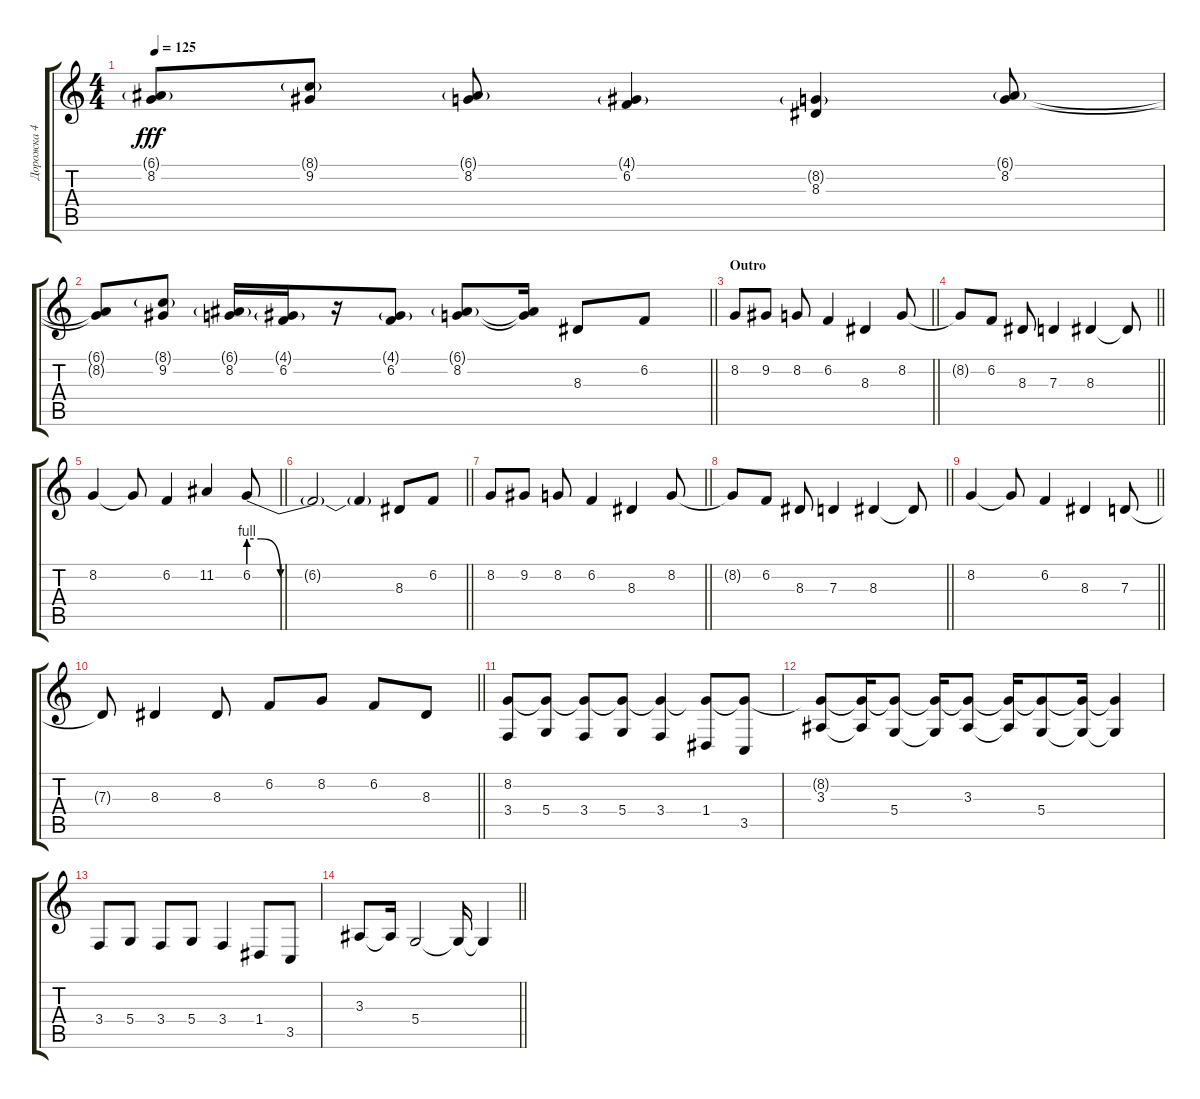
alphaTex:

\track ("Дорожка 4" "Дорожка 4") {instrument altosax}
\staff {score tabs}
\tuning (E4 B3 G3 D3 A2 E2) {hide}
\ts (4 4)
\tempo 125
\clef g2
\ks c
(6.1{g} 8.2).8{dy fff} (8.1{g} 9.2).8 (6.1{g} 8.2).8 (4.1{g} 6.2).4 (8.2{g} 8.3).4 (6.1{g} 8.2).8 |
\barLineRight lightlight
(6.1{t} 8.2{t}).8 (8.1{g} 9.2).8 (6.1{g} 8.2).16 (4.1{g} 6.2).16 r.16 (4.1{g} 6.2).8 (6.1{g} 8.2).8 (6.1{t} 8.2{t}).16 8.3.8 6.2.8 |
\section ("" "Outro")
\barLineRight lightlight
8.2.8 9.2.8 8.2.8 6.2.4 8.3.4 8.2.8 |
\barLineRight lightlight
8.2{t}.8 6.2.8 8.3.8 7.3.4 8.3.4 8.3{t}.8 |
\barLineRight lightlight
8.2.4 8.2{t}.8 6.2.4 11.2.4 6.2{be (custom 0 4 5 4 13 0 19 0 30 0 60 0)}.8 |
\barLineRight lightlight
6.2{t}.2 6.2{t}.4 8.3.8 6.2.8 |
\barLineRight lightlight
8.2.8 9.2.8 8.2.8 6.2.4 8.3.4 8.2.8 |
\barLineRight lightlight
8.2{t}.8 6.2.8 8.3.8 7.3.4 8.3.4 8.3{t}.8 |
\barLineRight lightlight
8.2.4 8.2{t}.8 6.2.4 8.3.4 7.3.8 |
\barLineRight lightlight
7.3{t}.8 8.3.4 8.3.8 6.2.8 8.2.8 6.2.8 8.3.8 |
(8.2 3.4).8 (8.2{t} 5.4).8 (8.2{t} 3.4).8 (8.2{t} 5.4).8 (8.2{t} 3.4).4 (8.2{t} 1.4).8 (8.2{t} 3.5).8 |
(8.2{t} 3.3).8 (8.2{t} 3.3{t}).16 (8.2{t} 5.4).8 (8.2{t} 5.4{t}).16 (8.2{t} 3.3).8 (8.2{t} 3.3{t}).16 (8.2{t} 5.4).8 (8.2{t} 5.4{t}).16 (8.2{t} 5.4{t}).4 |
3.4.8 5.4.8 3.4.8 5.4.8 3.4.4 1.4.8 3.5.8 |
\barLineRight lightlight
3.3.8 3.3{t}.16 5.4.2 5.4{t}.16 5.4{t}.4
